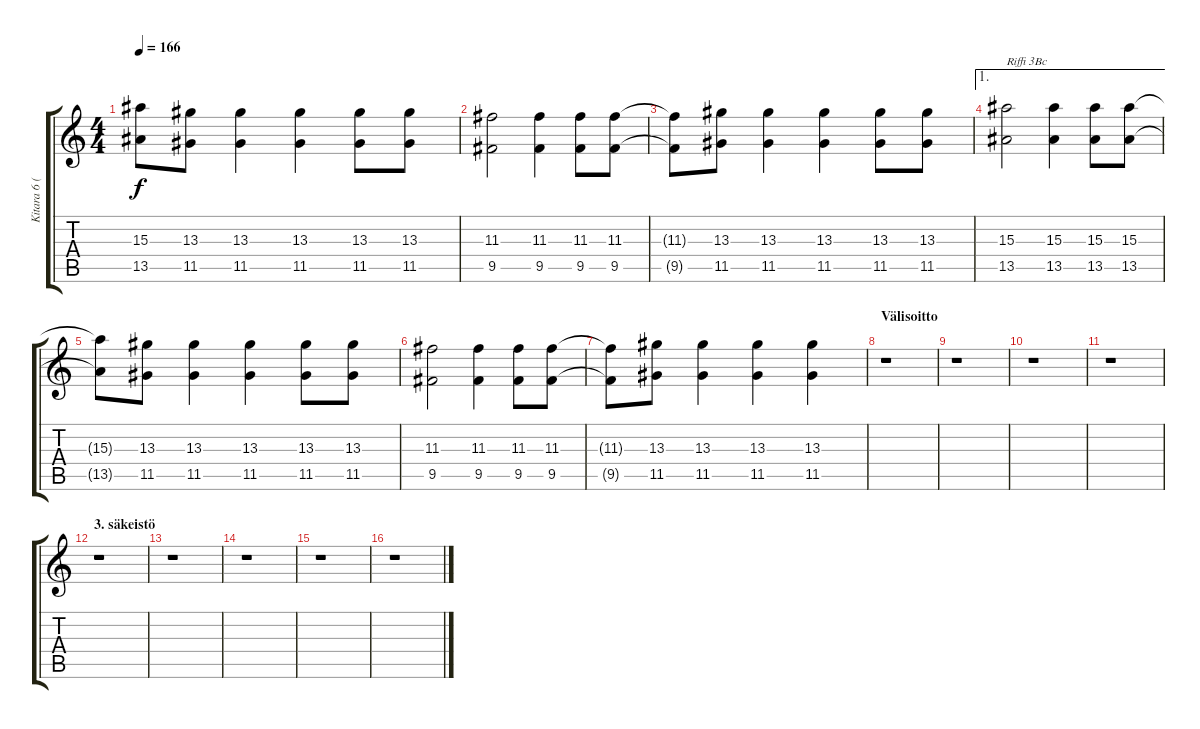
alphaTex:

\track ("Kitara 6 (Melodia 2)" "Kitara 6 (") {instrument distortionguitar}
\staff {score tabs}
\tuning (E4 B3 G3 D3 A2 D2) {hide}
\ts (4 4)
\tempo 166
\clef g2
\ks c
(15.3{t} 13.5{t}).8{dy f} (13.3 11.5).8 (13.3 11.5).4 (13.3 11.5).4 (13.3 11.5).8 (13.3 11.5).8 |
(11.3 9.5).2 (11.3 9.5).4 (11.3 9.5).8 (11.3 9.5).8 |
(11.3{t} 9.5{t}).8 (13.3 11.5).8 (13.3 11.5).4 (13.3 11.5).4 (13.3 11.5).8 (13.3 11.5).8 |
\ae 1
(15.3 13.5).2{txt "Riffi 3Bc"} (15.3 13.5).4 (15.3 13.5).8 (15.3 13.5).8 |
(15.3{t} 13.5{t}).8 (13.3 11.5).8 (13.3 11.5).4 (13.3 11.5).4 (13.3 11.5).8 (13.3 11.5).8 |
(11.3 9.5).2 (11.3 9.5).4 (11.3 9.5).8 (11.3 9.5).8 |
(11.3{t} 9.5{t}).8 (13.3 11.5).8 (13.3 11.5).4 (13.3 11.5).4 (13.3 11.5).4 |
\section ("" "Välisoitto")
r.1 |
r.1 |
r.1 |
r.1 |
\section ("" "3. säkeistö")
r.1 |
r.1 |
r.1 |
r.1 |
r.1
